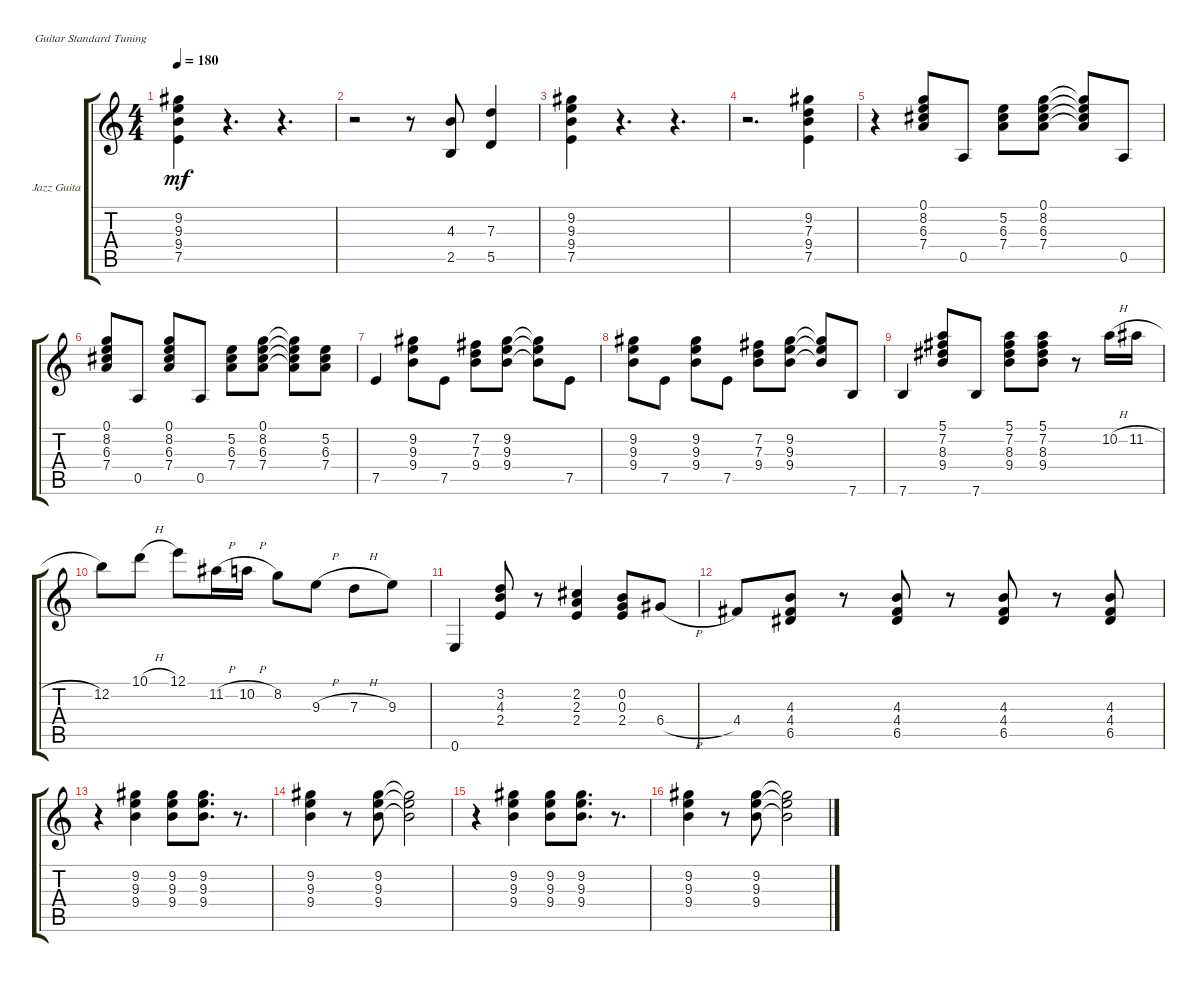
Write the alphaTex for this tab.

\defaultSystemsLayout 4
\bracketExtendMode groupsimilarinstruments
\firstSystemTrackNameOrientation horizontal
\otherSystemsTrackNameOrientation horizontal
\track ("Jazz Guitar" "Jazz Guita") {instrument acousticguitarsteel}
\staff {score tabs}
\tuning (E4 B3 G3 D3 A2 E2)
\ts (4 4)
\tempo 180
\clef g2
\ks c
(9.2 9.3 9.4 7.5).4{dy mf} r.4{d} r.4{d} |
r.2 r.8 (2.5 4.3).8 (7.3 5.5).4 |
(9.2 9.3 9.4 7.5).4 r.4{d} r.4{d} |
r.2{d} (7.5 9.4 7.3 9.2).4 |
r.4 (7.4 6.3 8.2 0.1).8 0.5.8 (7.4 6.3 5.2).8 (0.1 8.2 6.3 7.4).8 (7.4{t} 6.3{t} 8.2{t} 0.1{t}).8 0.5.8 |
(7.4 6.3 8.2 0.1).8 0.5.8 (7.4 6.3 8.2 0.1).8 0.5.8 (7.4 6.3 5.2).8 (0.1 8.2 6.3 7.4).8 (7.4{t} 6.3{t} 8.2{t} 0.1{t}).8 (5.2 6.3 7.4).8 |
7.5.4 (9.4 9.3 9.2).8 7.5.8 (9.4 7.3 7.2).8 (9.2 9.3 9.4).8 (9.4{t} 9.3{t} 9.2{t}).8 7.5.8 |
(9.2 9.3 9.4).8 7.5.8 (9.4 9.3 9.2).8 7.5.8 (9.4 7.3 7.2).8 (9.2 9.3 9.4).8 (9.4{t} 9.3{t} 9.2{t}).8 7.6.8 |
7.6.4 (9.4 8.3 7.2 5.1).8 7.6.8 (9.4 8.3 7.2 5.1).8 (9.4 8.3 7.2 5.1).8 r.8 10.2{h}.16 11.2{h}.16 |
12.2.8 10.1{h}.8 12.1.8 11.2{h}.16 10.2{h}.16 8.2.8 9.3{h}.8 7.3{h}.8 9.3.8 |
0.6.4 (2.4 4.3 3.2).8 r.8 (2.2 2.3 2.4).4 (2.4 0.3 0.2).8 6.4{h}.8 |
4.4.8 (4.4 4.3 6.5).8 r.8 (6.5 4.4 4.3).8 r.8 (4.3 4.4 6.5).8 r.8 (6.5 4.4 4.3).8 |
r.4 (9.4 9.3 9.2).4 (9.2 9.3 9.4).8 (9.4 9.3 9.2).8{d} r.8{d} |
(9.2 9.3 9.4).4 r.8 (9.4 9.3 9.2).8 (9.2{t} 9.3{t} 9.4{t}).2 |
r.4 (9.4 9.3 9.2).4 (9.2 9.3 9.4).8 (9.4 9.3 9.2).8{d} r.8{d} |
(9.2 9.3 9.4).4 r.8 (9.4 9.3 9.2).8 (9.2{t} 9.3{t} 9.4{t}).2
